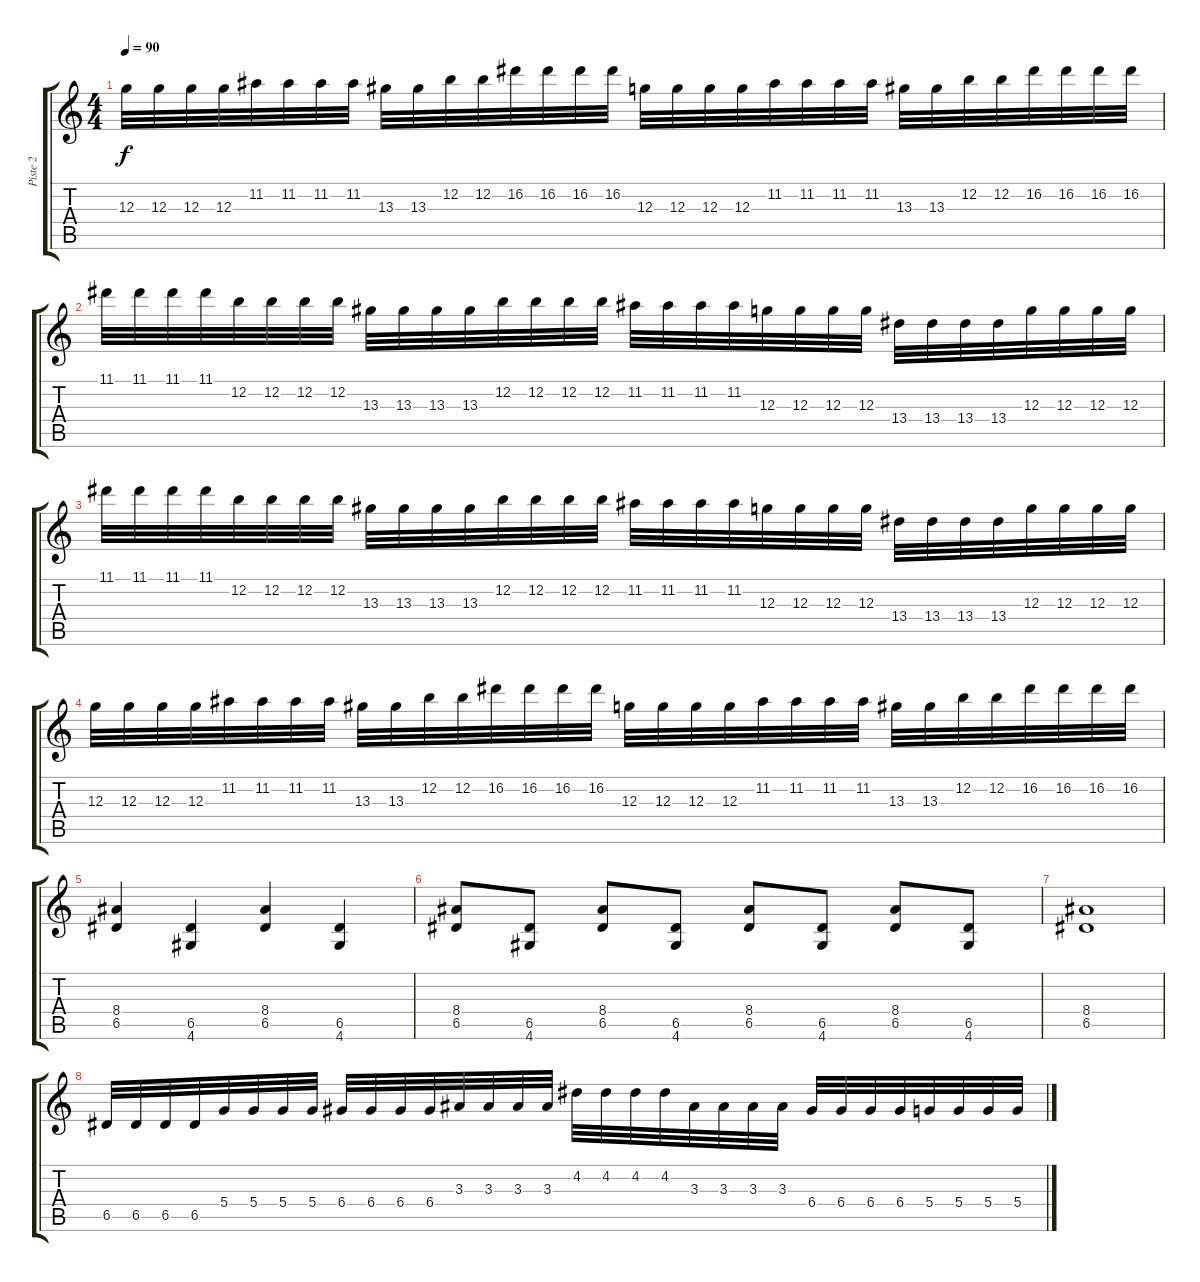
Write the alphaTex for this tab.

\track ("Piste 2" "Piste 2") {instrument distortionguitar}
\staff {score tabs}
\tuning (E4 B3 G3 D3 A2 E2) {hide}
\ts (4 4)
\tempo 90
\clef g2
\ks c
12.3.32{dy f} 12.3.32 12.3.32 12.3.32 11.2.32 11.2.32 11.2.32 11.2.32 13.3.32 13.3.32 12.2.32 12.2.32 16.2.32 16.2.32 16.2.32 16.2.32 12.3.32 12.3.32 12.3.32 12.3.32 11.2.32 11.2.32 11.2.32 11.2.32 13.3.32 13.3.32 12.2.32 12.2.32 16.2.32 16.2.32 16.2.32 16.2.32 |
11.1.32 11.1.32 11.1.32 11.1.32 12.2.32 12.2.32 12.2.32 12.2.32 13.3.32 13.3.32 13.3.32 13.3.32 12.2.32 12.2.32 12.2.32 12.2.32 11.2.32 11.2.32 11.2.32 11.2.32 12.3.32 12.3.32 12.3.32 12.3.32 13.4.32 13.4.32 13.4.32 13.4.32 12.3.32 12.3.32 12.3.32 12.3.32 |
11.1.32 11.1.32 11.1.32 11.1.32 12.2.32 12.2.32 12.2.32 12.2.32 13.3.32 13.3.32 13.3.32 13.3.32 12.2.32 12.2.32 12.2.32 12.2.32 11.2.32 11.2.32 11.2.32 11.2.32 12.3.32 12.3.32 12.3.32 12.3.32 13.4.32 13.4.32 13.4.32 13.4.32 12.3.32 12.3.32 12.3.32 12.3.32 |
12.3.32 12.3.32 12.3.32 12.3.32 11.2.32 11.2.32 11.2.32 11.2.32 13.3.32 13.3.32 12.2.32 12.2.32 16.2.32 16.2.32 16.2.32 16.2.32 12.3.32 12.3.32 12.3.32 12.3.32 11.2.32 11.2.32 11.2.32 11.2.32 13.3.32 13.3.32 12.2.32 12.2.32 16.2.32 16.2.32 16.2.32 16.2.32 |
(8.4 6.5).4 (6.5 4.6).4 (8.4 6.5).4 (6.5 4.6).4 |
(8.4 6.5).8 (6.5 4.6).8 (8.4 6.5).8 (6.5 4.6).8 (8.4 6.5).8 (6.5 4.6).8 (8.4 6.5).8 (6.5 4.6).8 |
(8.4 6.5).1 |
6.5.32 6.5.32 6.5.32 6.5.32 5.4.32 5.4.32 5.4.32 5.4.32 6.4.32 6.4.32 6.4.32 6.4.32 3.3.32 3.3.32 3.3.32 3.3.32 4.2.32 4.2.32 4.2.32 4.2.32 3.3.32 3.3.32 3.3.32 3.3.32 6.4.32 6.4.32 6.4.32 6.4.32 5.4.32 5.4.32 5.4.32 5.4.32
